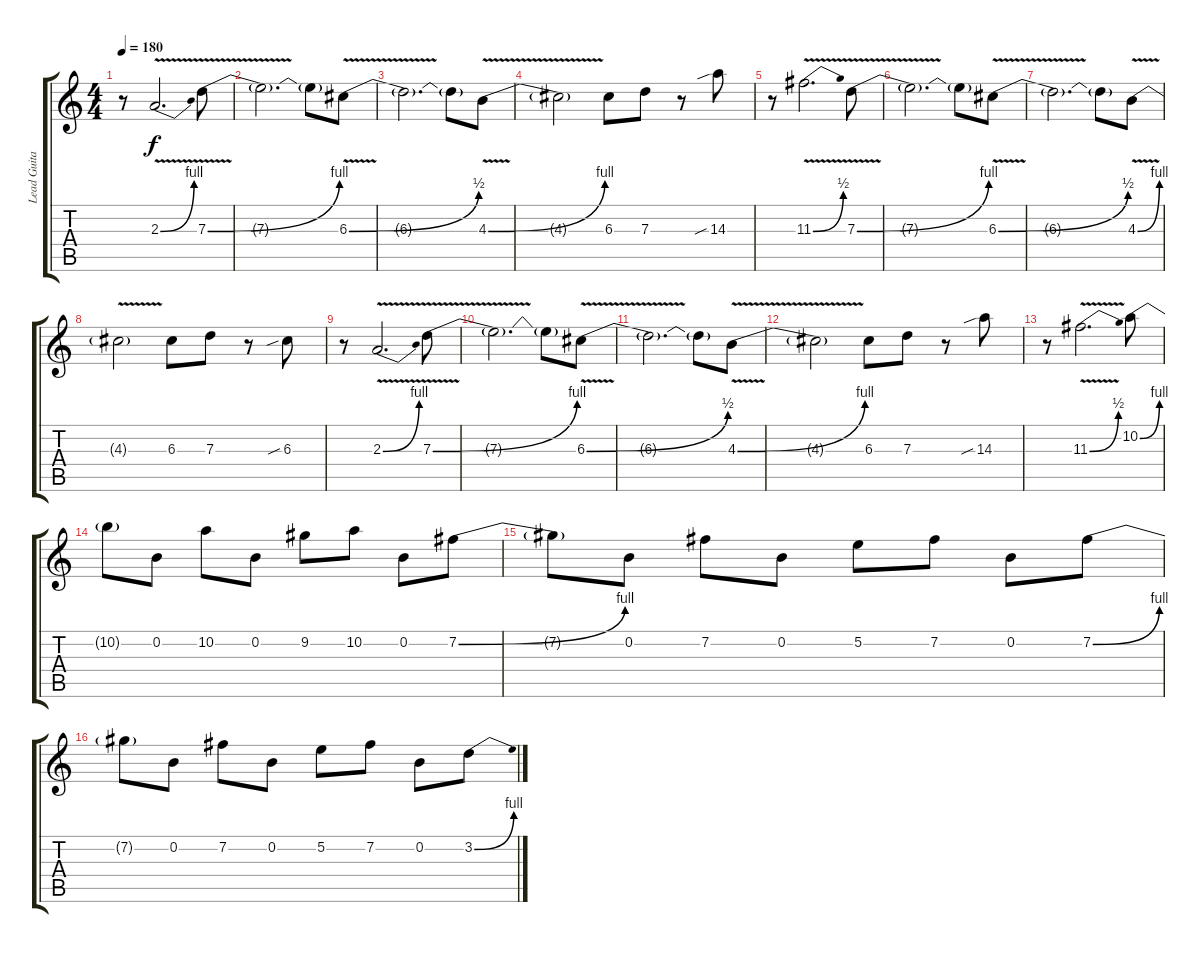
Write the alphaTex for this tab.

\track ("Lead Guitar" "Lead Guita") {instrument distortionguitar}
\staff {score tabs}
\tuning (E4 B3 G3 D3 A2 E2) {hide}
\ts (4 4)
\tempo 180
\clef g2
\ks c
r.8{dy f} 2.3{be (bend 0 0 60 4) v}.2{d} 7.3{be (bend 0 0 60 4) v}.8 |
7.3{t}.2{d} 7.3{t}.8 6.3{be (bend 0 0 60 2) v}.8 |
6.3{t}.2{d} 6.3{t}.8 4.3{be (bend 0 0 60 4) v}.8 |
4.3{t}.2 6.3.8 7.3.8 r.8 14.3{sib}.8 |
r.8 11.3{be (bend 0 0 60 2) v}.2{d} 7.3{be (bend 0 0 60 4) v}.8 |
7.3{t}.2{d} 7.3{t}.8 6.3{be (bend 0 0 60 2) v}.8 |
6.3{t}.2{d} 6.3{t}.8 4.3{be (bend 0 0 60 4) v}.8 |
4.3{t}.2 6.3.8 7.3.8 r.8 6.3{sib}.8 |
r.8 2.3{be (bend 0 0 60 4) v}.2{d} 7.3{be (bend 0 0 60 4) v}.8 |
7.3{t}.2{d} 7.3{t}.8 6.3{be (bend 0 0 60 2) v}.8 |
6.3{t}.2{d} 6.3{t}.8 4.3{be (bend 0 0 60 4) v}.8 |
4.3{t}.2 6.3.8 7.3.8 r.8 14.3{sib}.8 |
r.8 11.3{be (bend 0 0 60 2) v}.2{d} 10.2{be (bend 0 0 60 4)}.8 |
10.2{t}.8 0.2.8 10.2.8 0.2.8 9.2.8 10.2.8 0.2.8 7.2{be (bend 0 0 60 4)}.8 |
7.2{t}.8 0.2.8 7.2.8 0.2.8 5.2.8 7.2.8 0.2.8 7.2{be (bend 0 0 60 4)}.8 |
7.2{t}.8 0.2.8 7.2.8 0.2.8 5.2.8 7.2.8 0.2.8 3.2{be (bend 0 0 60 4)}.8
